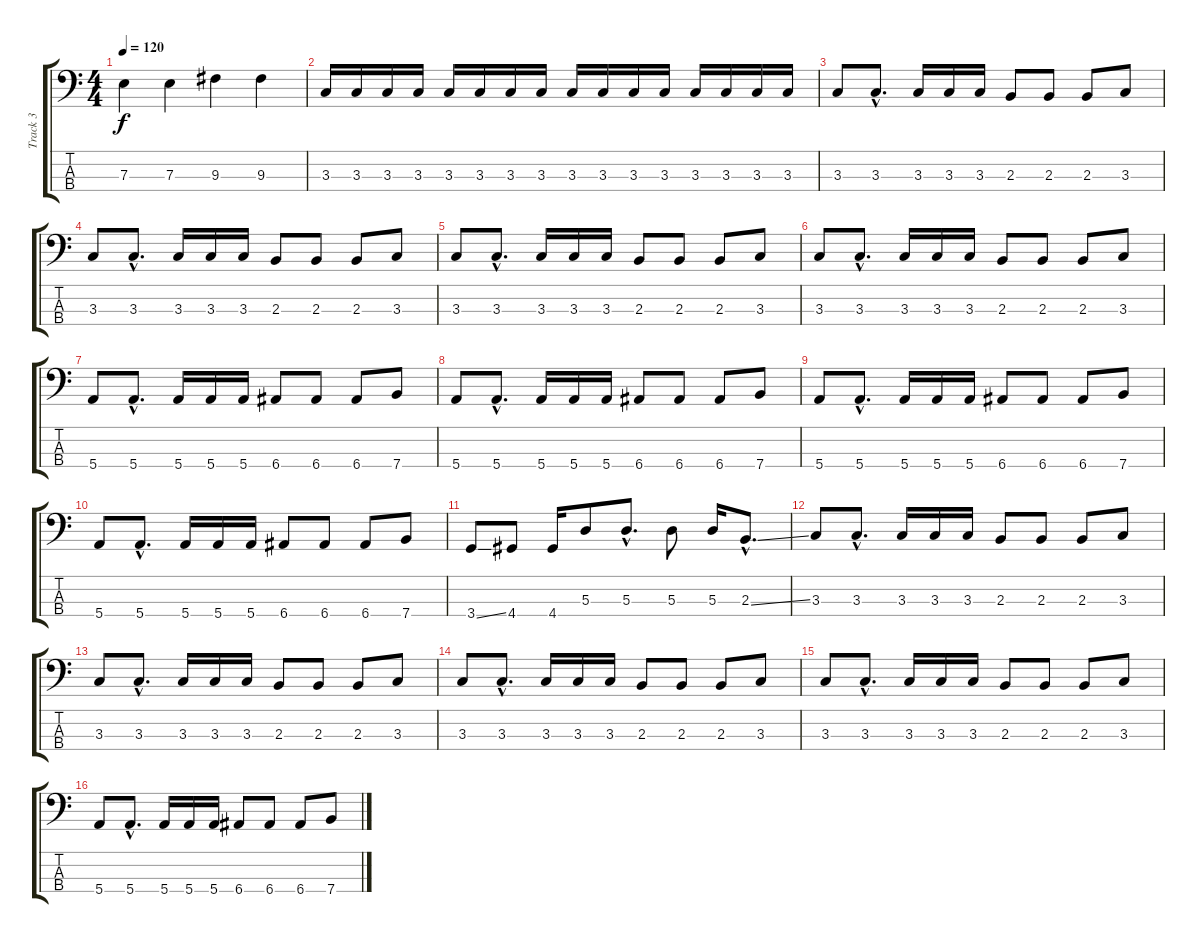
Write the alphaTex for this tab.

\track ("Track 3" "Track 3") {instrument slapbass1}
\staff {score tabs}
\tuning (G2 D2 A1 E1) {hide}
\ts (4 4)
\tempo 120
\clef f4
\ks c
7.3.4{dy f instrument slapbass1} 7.3.4 9.3.4 9.3.4 |
3.3.16 3.3.16 3.3.16 3.3.16 3.3.16 3.3.16 3.3.16 3.3.16 3.3.16 3.3.16 3.3.16 3.3.16 3.3.16 3.3.16 3.3.16 3.3.16 |
3.3.8 3.3{hac}.8{d} 3.3.16 3.3.16 3.3.16 2.3.8 2.3.8 2.3.8 3.3.8 |
3.3.8 3.3{hac}.8{d} 3.3.16 3.3.16 3.3.16 2.3.8 2.3.8 2.3.8 3.3.8 |
3.3.8 3.3{hac}.8{d} 3.3.16 3.3.16 3.3.16 2.3.8 2.3.8 2.3.8 3.3.8 |
3.3.8 3.3{hac}.8{d} 3.3.16 3.3.16 3.3.16 2.3.8 2.3.8 2.3.8 3.3.8 |
5.4.8 5.4{hac}.8{d} 5.4.16 5.4.16 5.4.16 6.4.8 6.4.8 6.4.8 7.4.8 |
5.4.8 5.4{hac}.8{d} 5.4.16 5.4.16 5.4.16 6.4.8 6.4.8 6.4.8 7.4.8 |
5.4.8 5.4{hac}.8{d} 5.4.16 5.4.16 5.4.16 6.4.8 6.4.8 6.4.8 7.4.8 |
5.4.8 5.4{hac}.8{d} 5.4.16 5.4.16 5.4.16 6.4.8 6.4.8 6.4.8 7.4.8 |
3.4{ss}.8 4.4.8 4.4.16 5.3.8 5.3{hac}.8{d} 5.3.8 5.3.16 2.3{ss hac}.8{d} |
3.3.8 3.3{hac}.8{d} 3.3.16 3.3.16 3.3.16 2.3.8 2.3.8 2.3.8 3.3.8 |
3.3.8 3.3{hac}.8{d} 3.3.16 3.3.16 3.3.16 2.3.8 2.3.8 2.3.8 3.3.8 |
3.3.8 3.3{hac}.8{d} 3.3.16 3.3.16 3.3.16 2.3.8 2.3.8 2.3.8 3.3.8 |
3.3.8 3.3{hac}.8{d} 3.3.16 3.3.16 3.3.16 2.3.8 2.3.8 2.3.8 3.3.8 |
5.4.8 5.4{hac}.8{d} 5.4.16 5.4.16 5.4.16 6.4.8 6.4.8 6.4.8 7.4.8
